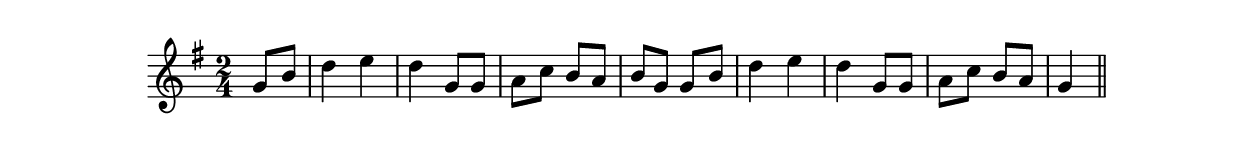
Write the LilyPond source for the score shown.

\version "2.19.49"
%{\header {
  title = "Ainsi Font, Font, Font (France)"
  composer = "anonymous"
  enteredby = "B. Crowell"
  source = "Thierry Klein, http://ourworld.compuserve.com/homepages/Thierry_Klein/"
}%}
\score{{\key g \major
\time 2/4
%{\tempo 8=100
%}\relative g' {
  \partial 4
  g8 b | d4 e | d g,8 g | a8 c b a | b8 g g b | d4 e | d g,8 g | a c b a | g4
  \bar "||"
}

}}